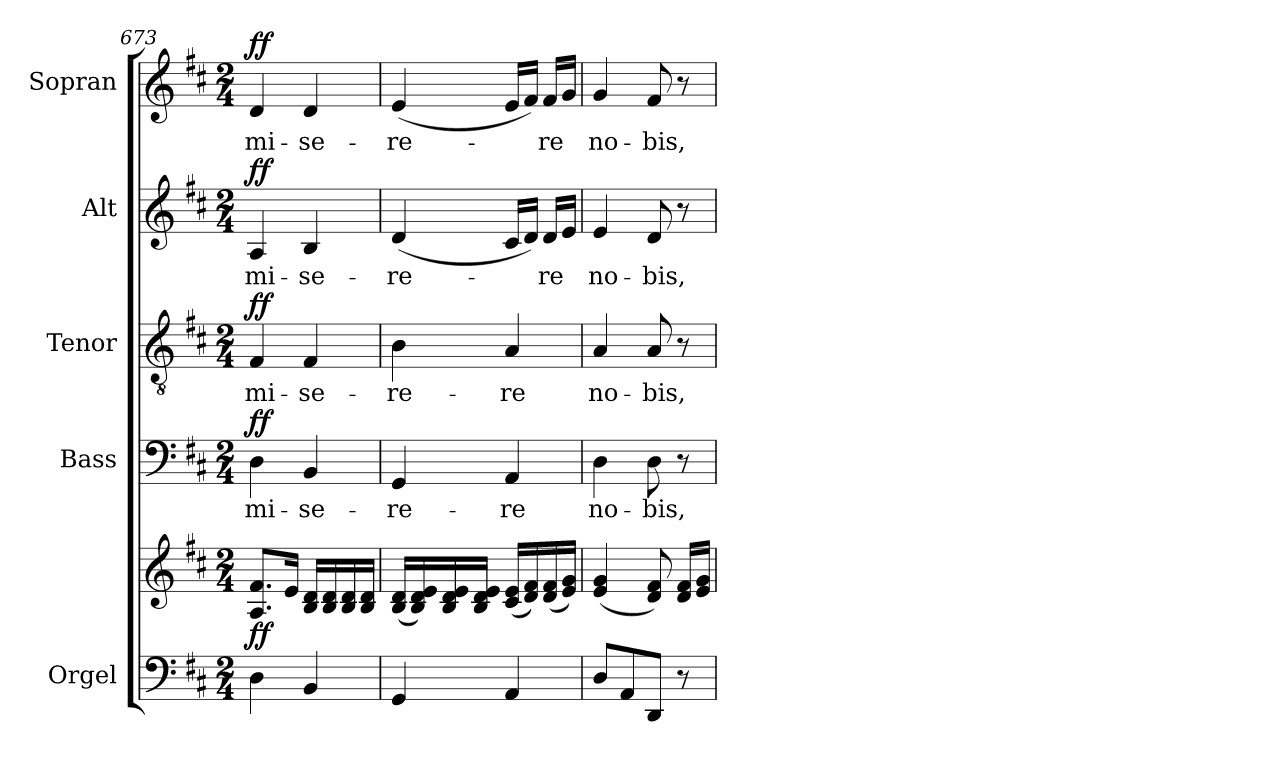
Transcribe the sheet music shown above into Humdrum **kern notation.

**kern	**kern	**dynam	**kern	**text	**dynam	**kern	**text	**dynam	**kern	**text	**dynam	**kern	**text	**dynam
*part5	*part5	*part5	*part4	*part4	*part4	*part3	*part3	*part3	*part2	*part2	*part2	*part1	*part1	*part1
*staff6	*staff5	*staff5/6	*staff4	*staff4	*staff4	*staff3	*staff3	*staff3	*staff2	*staff2	*staff2	*staff1	*staff1	*staff1
*I"Orgel	*	*	*I"Bass	*	*	*I"Tenor	*	*	*I"Alt	*	*	*I"Sopran	*	*
*I'Org.	*	*	*I'B.	*	*	*I'T.	*	*	*I'A.	*	*	*I'S.	*	*
*clefF4	*clefG2	*	*clefF4	*	*	*clefGv2	*	*	*clefG2	*	*	*clefG2	*	*
*k[f#c#]	*k[f#c#]	*	*k[f#c#]	*	*	*k[f#c#]	*	*	*k[f#c#]	*	*	*k[f#c#]	*	*
*D:	*D:	*	*D:	*	*	*D:	*	*	*D:	*	*	*D:	*	*
*M2/4	*M2/4	*	*M2/4	*	*	*M2/4	*	*	*M2/4	*	*	*M2/4	*	*
=673	=673	=673	=673	=673	=673	=673	=673	=673	=673	=673	=673	=673	=673	=673
!	!	!LO:DY:b	!	!LO:LY:b	!LO:DY:a	!	!LO:LY:b	!LO:DY:a	!	!LO:LY:b	!LO:DY:a	!	!LO:LY:b	!LO:DY:a
4D\	8.A/ 8.f#/L	ff	4D\	mi-	ff	4F#/	mi-	ff	4A/	mi-	ff	4d/	mi-	ff
.	16e/Jk	.	.	.	.	.	.	.	.	.	.	.	.	.
!	!	!	!	!LO:LY:b	!	!	!LO:LY:b	!	!	!LO:LY:b	!	!	!LO:LY:b	!
4BB/	16B/ 16d/LL	.	4BB/	-se-	.	4F#/	-se-	.	4B/	-se-	.	4d/	-se-	.
.	16B/ 16d/	.	.	.	.	.	.	.	.	.	.	.	.	.
.	16B/ 16d/	.	.	.	.	.	.	.	.	.	.	.	.	.
.	16B/ 16d/JJ	.	.	.	.	.	.	.	.	.	.	.	.	.
=674	=674	=674	=674	=674	=674	=674	=674	=674	=674	=674	=674	=674	=674	=674
!	!	!	!	!LO:LY:b	!	!	!LO:LY:b	!	!	!LO:LY:b	!	!	!LO:LY:b	!
4GG/	(<16B/ 16d/LL	.	4GG/	-re-	.	4B\	-re-	.	(<4d/	-re-	.	(<4e/	-re-	.
.	16B/ 16d/ 16e/)	.	.	.	.	.	.	.	.	.	.	.	.	.
.	16B/ 16d/ 16e/	.	.	.	.	.	.	.	.	.	.	.	.	.
.	16B/ 16d/ 16e/JJ	.	.	.	.	.	.	.	.	.	.	.	.	.
!	!	!	!	!LO:LY:b	!	!	!LO:LY:b	!	!	!	!	!	!	!
4AA/	(<16c#/ 16e/LL	.	4AA/	-re	.	4A/	-re	.	16c#/LL	.	.	16e/LL	.	.
.	16d/ 16f#/)	.	.	.	.	.	.	.	16d/JJ)	.	.	16f#/JJ)	.	.
!	!	!	!	!	!	!	!	!	!	!LO:LY:b	!	!	!LO:LY:b	!
.	(<16d/ 16f#/	.	.	.	.	.	.	.	16d/LL	-re	.	16f#/LL	-re	.
.	16e/ 16g/JJ)	.	.	.	.	.	.	.	16e/JJ	.	.	16g/JJ	.	.
=675	=675	=675	=675	=675	=675	=675	=675	=675	=675	=675	=675	=675	=675	=675
!	!	!	!	!LO:LY:b	!	!	!LO:LY:b	!	!	!LO:LY:b	!	!	!LO:LY:b	!
8D/L	(<4e/ 4g/	.	4D\	no-	.	4A/	no-	.	4e/	no-	.	4g/	no-	.
8AA/	.	.	.	.	.	.	.	.	.	.	.	.	.	.
!	!	!	!	!LO:LY:b	!	!	!LO:LY:b	!	!	!LO:LY:b	!	!	!LO:LY:b	!
8DD/J	8d/ 8f#/)	.	8D\	-bis,	.	8A/	-bis,	.	8d/	-bis,	.	8f#/	-bis,	.
8r	16d/ 16f#/LL	.	8r	.	.	8r	.	.	8r	.	.	8r	.	.
.	16e/ 16g/JJ	.	.	.	.	.	.	.	.	.	.	.	.	.
=	=	=	=	=	=	=	=	=	=	=	=	=	=	=
*-	*-	*-	*-	*-	*-	*-	*-	*-	*-	*-	*-	*-	*-	*-
